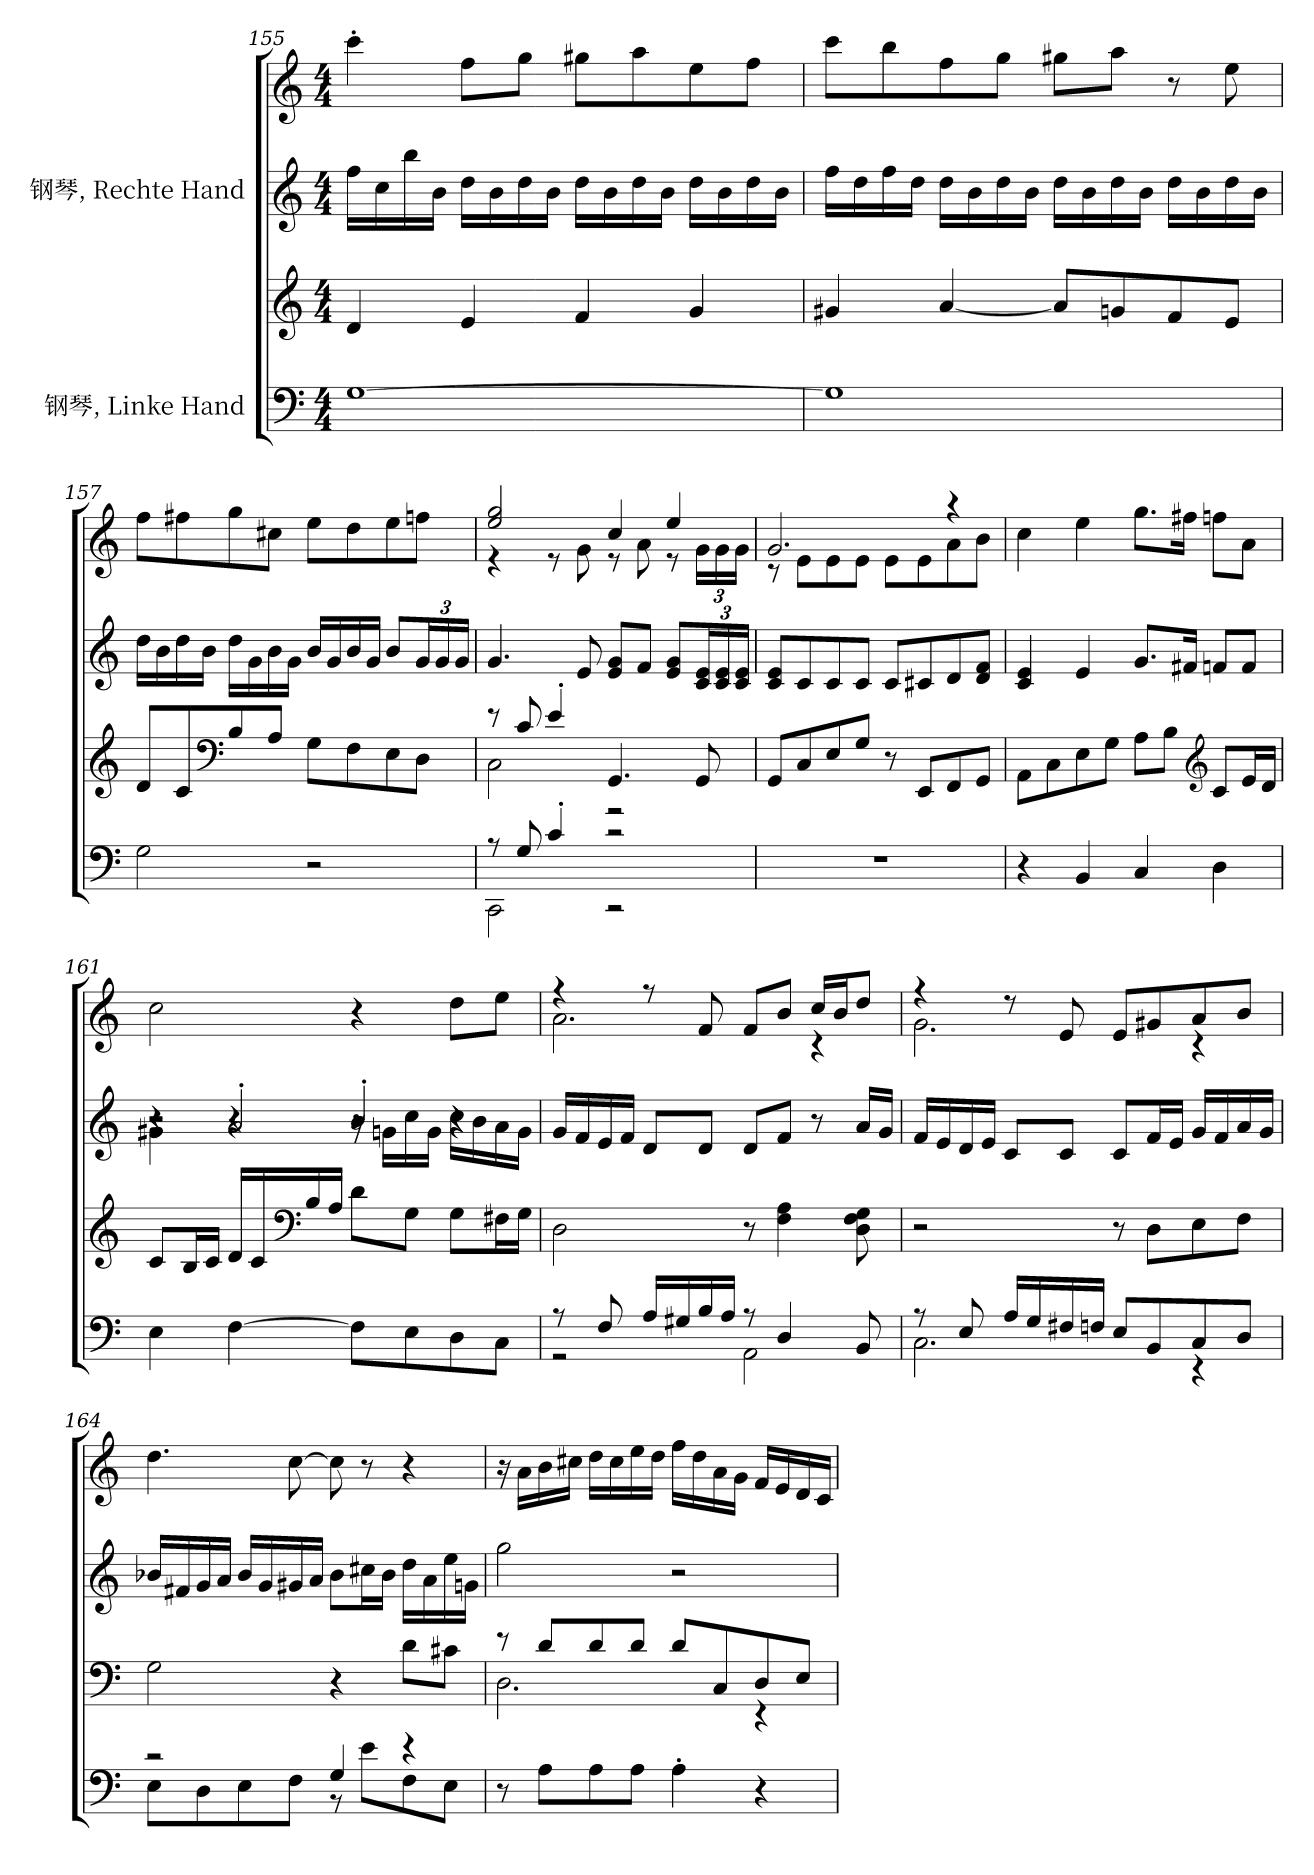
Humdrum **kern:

**kern	**kern	**kern	**kern
*part2	*part2	*part1	*part1
*staff4	*staff3	*staff2	*staff1
*I"钢琴, Linke Hand	*	*I"钢琴, Rechte Hand	*
!!LO:PB:g=z
*clefF4	*clefG2	*clefG2	*clefG2
*k[]	*k[]	*k[]	*k[]
*M4/4	*M4/4	*M4/4	*M4/4
=155	=155	=155	=155
[1G	4d/	16ff\LL	4ccc'\
.	.	16cc\	.
.	.	16bb\	.
.	.	16b\JJ	.
.	4e/	16dd\LL	8ff\L
.	.	16b\	.
.	.	16dd\	8gg\J
.	.	16b\JJ	.
.	4f/	16dd\LL	8gg#X\L
.	.	16b\	.
.	.	16dd\	8aa\
.	.	16b\JJ	.
.	4g/	16dd\LL	8ee\
.	.	16b\	.
.	.	16dd\	8ff\J
.	.	16b\JJ	.
=156	=156	=156	=156
1G]	4g#X/	16ff\LL	8ccc\L
.	.	16dd\	.
.	.	16ff\	8bb\
.	.	16dd\JJ	.
.	[4a/	16dd\LL	8ff\
.	.	16b\	.
.	.	16dd\	8gg\J
.	.	16b\JJ	.
.	8a/L]	16dd\LL	8gg#X\L
.	.	16b\	.
.	8gn/	16dd\	8aa\J
.	.	16b\JJ	.
.	8f/	16dd\LL	8r
.	.	16b\	.
.	8e/J	16dd\	8ee\
.	.	16b\JJ	.
!!LO:LB:g=z
=157	=157	=157	=157
2G\	8d/L	16dd\LL	8ff\L
.	.	16b\	.
.	8c/	16dd\	8ff#X\
.	.	16b\JJ	.
*	*clefF4	*	*
.	8B/	16dd\LL	8gg\
.	.	16g\	.
.	8A/J	16b\	8cc#X\J
.	.	16g\JJ	.
2r	8G\L	16b/LL	8ee\L
.	.	16g/	.
.	8F\	16b/	8dd\
.	.	16g/JJ	.
.	8E\	8b/L	8ee\
*	*	*Xbrackettup	*
.	8D\J	24g/L	8ffn\J
.	.	24g/	.
.	.	24g/JJ	.
=158	=158	=158	=158
*^	*^	*	*^
8r	2CC\	8r	2C\	4.g/	2ee/ 2gg/	4r
8G/	.	8c/	.	.	.	.
4c'/	.	4e'/	.	.	.	8r
.	.	.	.	8e/	.	8g\
2r	2r	4.GG/	2r	8e/ 8g/L	4cc/	8r
.	.	.	.	8f/J	.	8a\
.	.	.	.	8e/ 8g/L	4ee/	8r
*	*	*	*	*	*	*Xbrackettup
.	.	8GG/	.	24c/ 24e/L	.	24g\LL
.	.	.	.	24c/ 24e/	.	24g\
.	.	.	.	24c/ 24e/JJ	.	24g\JJ
*v	*v	*	*	*	*	*
*	*v	*v	*	*	*
=159	=159	=159	=159	=159
1r	8GG/L	8c/ 8e/L	2.g/	8r
.	8C/	8c/	.	8e\L
.	8E/	8c/	.	8e\
.	8G/J	8c/J	.	8e\J
.	8r	8c/L	.	8e\L
.	8EE/L	8c#X/	.	8e\
.	8FF/	8d/	4r	8a\
.	8GG/J	8d/ 8f/J	.	8b\J
*	*	*	*v	*v
!!LO:LB:g=z
=160	=160	=160	=160
4r	8AA\L	4c/ 4e/	4cc\
.	8C\	.	.
4BB/	8E\	4e/	4ee\
.	8G\J	.	.
4C/	8A\L	8.g/L	8.gg\L
.	8B\J	.	.
.	.	16f#X/Jk	16ff#X\Jk
*	*clefG2	*	*
4D\	8c/L	8fn/L	8ffn\L
.	16e/L	8f/J	8a\J
.	16d/JJ	.	.
=161	=161	=161	=161
*	*	*^	*
*	*	*	*^	*
4E\	8c/L	2r	4g#X\	4r	2cc\
.	16B/L	.	.	.	.
.	16c/JJ	.	.	.	.
[4F\	16d/LL	.	4r	2a'/	.
.	16c/	.	.	.	.
*	*clefF4	*	*	*	*
.	16B/	.	.	.	.
.	16A/JJ	.	.	.	.
8F\L]	8d\L	4b'/	16r	.	4r
.	.	.	16gn\LL	.	.
8E\	8G\J	.	16cc\	.	.
.	.	.	16g\JJ	.	.
8D\	8G\L	4r	16cc\LL	4r	8dd\L
.	.	.	16b\	.	.
8C\J	16F#X\L	.	16a\	.	8ee\J
.	16G\JJ	.	16g\JJ	.	.
*	*	*v	*v	*v	*
!!LO:PB:g=z
=162	=162	=162	=162
*^	*	*	*^
8r	2r	2D\	16g/LL	4r	2.a\
.	.	.	16f/	.	.
8F/	.	.	16e/	.	.
.	.	.	16f/JJ	.	.
16A/LL	.	.	8d/L	8r	.
16G#X/	.	.	.	.	.
16B/	.	.	8d/J	8f/	.
16A/JJ	.	.	.	.	.
8r	2AA\	8r	8d/L	8f/L	.
4D/	.	4F\ 4A\	8f/J	8b/J	.
.	.	.	8r	16cc/LL	4r
.	.	.	.	16b/J	.
8BB/	.	8D\ 8F\ 8G\	16a/LL	8dd/J	.
.	.	.	16g/JJ	.	.
=163	=163	=163	=163	=163	=163
8r	2.C\	2r	16f/LL	4r	2.g\
.	.	.	16e/	.	.
8E/	.	.	16d/	.	.
.	.	.	16e/JJ	.	.
16A/LL	.	.	8c/L	8r	.
16G/	.	.	.	.	.
16F#X/	.	.	8c/J	8e/	.
16Fn/JJ	.	.	.	.	.
8E/L	.	8r	8c/L	8e/L	.
8BB/	.	8D\L	16f/L	8g#X/	.
.	.	.	16e/JJ	.	.
8C/	4r	8E\	16g/LL	8a/	4r
.	.	.	16f/	.	.
8D/J	.	8F\J	16a/	8b/J	.
.	.	.	16g/JJ	.	.
*	*	*	*	*v	*v
!!LO:LB:g=z
=164	=164	=164	=164	=164
2r	8E\L	2G\	16b-X/LL	4.dd\
.	.	.	16f#X/	.
.	8D\	.	16g/	.
.	.	.	16a/JJ	.
.	8E\	.	16b-/LL	.
.	.	.	16g/	.
.	8F\J	.	16g#X/	[8cc\
.	.	.	16a/JJ	.
4G/	8r	4r	8b-\L	8cc\]
.	8e\L	.	16cc#X\L	8r
.	.	.	16b-\JJ	.
4r	8F\	8d\L	16dd\LL	4r
.	.	.	16a\	.
.	8E\J	8c#X\J	16ee\	.
.	.	.	16gn\JJ	.
*v	*v	*	*	*
=165	=165	=165	=165
*	*^	*	*
8r	8r	2.D\	2gg\	16r
.	.	.	.	16a\LL
8A\L	8d/L	.	.	16b\
.	.	.	.	16cc#X\JJ
8A\	8d/	.	.	16dd\LL
.	.	.	.	16cc#\
8A\J	8d/J	.	.	16ee\
.	.	.	.	16dd\JJ
4A'\	8d/L	.	2r	16ff\LL
.	.	.	.	16dd\
.	8C/	.	.	16a\
.	.	.	.	16g\JJ
4r	8D/	4r	.	16f/LL
.	.	.	.	16e/
.	8E/J	.	.	16d/
.	.	.	.	16c/JJ
*	*v	*v	*	*
=	=	=	=
*-	*-	*-	*-
